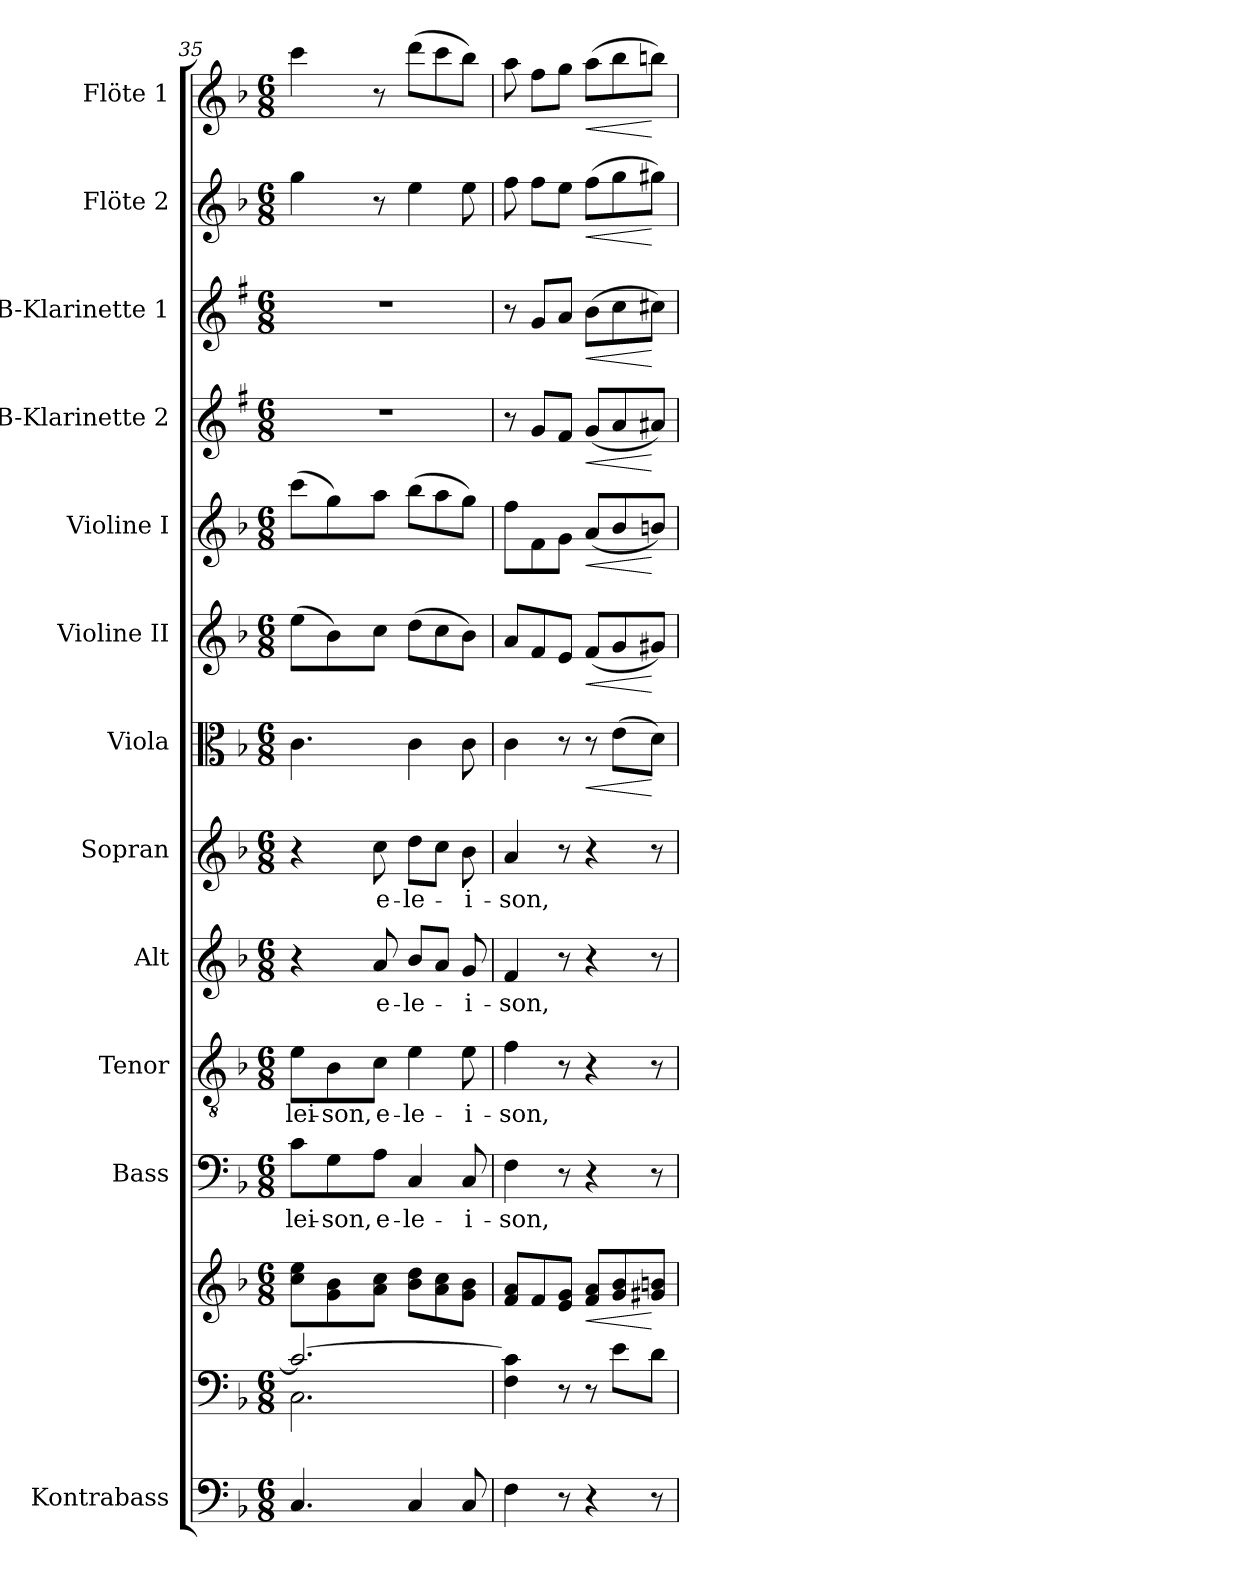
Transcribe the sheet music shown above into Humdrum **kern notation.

**kern	**kern	**kern	**dynam	**kern	**text	**kern	**text	**kern	**text	**kern	**text	**kern	**dynam	**kern	**dynam	**kern	**dynam	**kern	**dynam	**kern	**dynam	**kern	**dynam	**kern	**dynam
*part13	*part12	*part12	*part12	*part11	*part11	*part10	*part10	*part9	*part9	*part8	*part8	*part7	*part7	*part6	*part6	*part5	*part5	*part4	*part4	*part3	*part3	*part2	*part2	*part1	*part1
*staff14	*staff13	*staff12	*staff12/13	*staff11	*staff11	*staff10	*staff10	*staff9	*staff9	*staff8	*staff8	*staff7	*staff7	*staff6	*staff6	*staff5	*staff5	*staff4	*staff4	*staff3	*staff3	*staff2	*staff2	*staff1	*staff1
*I"Kontrabass	*	*	*	*I"Bass	*	*I"Tenor	*	*I"Alt	*	*I"Sopran	*	*I"Viola	*	*I"Violine II	*	*I"Violine I	*	*I"B-Klarinette 2	*	*I"B-Klarinette 1	*	*I"Flöte 2	*	*I"Flöte 1	*
*I'Kb.	*	*	*	*I'B.	*	*I'T.	*	*I'A.	*	*I'S.	*	*I'Vla.	*	*I'Vl. II	*	*I'Vl. I	*	*I'B Kl. 2	*	*I'B Kl. 1	*	*I'Fl. 2	*	*I'Fl. 1	*
*clefF4	*clefF4	*clefG2	*	*clefF4	*	*clefGv2	*	*clefG2	*	*clefG2	*	*clefC3	*	*clefG2	*	*clefG2	*	*clefG2	*	*clefG2	*	*clefG2	*	*clefG2	*
*ITrd7c12	*	*	*	*	*	*	*	*	*	*	*	*	*	*	*	*	*	*ITrd1c2	*	*ITrd1c2	*	*	*	*	*
*k[b-]	*k[b-]	*k[b-]	*	*k[b-]	*	*k[b-]	*	*k[b-]	*	*k[b-]	*	*k[b-]	*	*k[b-]	*	*k[b-]	*	*k[b-]	*	*k[b-]	*	*k[b-]	*	*k[b-]	*
*F:	*F:	*F:	*	*F:	*	*F:	*	*F:	*	*F:	*	*F:	*	*F:	*	*F:	*	*F:	*	*F:	*	*F:	*	*F:	*
*M6/8	*M6/8	*M6/8	*	*M6/8	*	*M6/8	*	*M6/8	*	*M6/8	*	*M6/8	*	*M6/8	*	*M6/8	*	*M6/8	*	*M6/8	*	*M6/8	*	*M6/8	*
=35	=35	=35	=35	=35	=35	=35	=35	=35	=35	=35	=35	=35	=35	=35	=35	=35	=35	=35	=35	=35	=35	=35	=35	=35	=35
*	*^	*	*	*	*	*	*	*	*	*	*	*	*	*	*	*	*	*	*	*	*	*	*	*	*
!	!	!	!	!	!	!LO:LY:b	!	!LO:LY:b	!	!	!	!	!	!	!	!	!	!	!	!	!	!	!	!	!	!
4.CC/	2.c/_	2.C\	8cc\ 8ee\L	.	8c\L	-lei-	8e\L	-lei-	4r	.	4r	.	4.c\	.	(>8ee\L	.	(>8ccc\L	.	2.r	.	2.r	.	4gg\	.	4ccc\	.
!	!	!	!	!	!	!LO:LY:b	!	!LO:LY:b	!	!	!	!	!	!	!	!	!	!	!	!	!	!	!	!	!	!
.	.	.	8g\ 8b-\	.	8G\	-son,	8B-\	-son,	.	.	.	.	.	.	8b-\)	.	8gg\)	.	.	.	.	.	.	.	.	.
!	!	!	!	!	!	!LO:LY:b	!	!LO:LY:b	!	!LO:LY:b	!	!LO:LY:b	!	!	!	!	!	!	!	!	!	!	!	!	!	!
.	.	.	8a\ 8cc\J	.	8A\J	e-	8c\J	e-	8a/	e-	8cc\	e-	.	.	8cc\J	.	8aa\J	.	.	.	.	.	8r	.	8r	.
!	!	!	!	!	!	!LO:LY:b	!	!LO:LY:b	!	!LO:LY:b	!	!LO:LY:b	!	!	!	!	!	!	!	!	!	!	!	!	!	!
4CC/	.	.	8b-\ 8dd\L	.	4C/	-le-	4e\	-le-	8b-/L	-le-	8dd\L	-le-	4c\	.	(>8dd\L	.	(>8bb-\L	.	.	.	.	.	4ee\	.	(>8ddd\L	.
.	.	.	8a\ 8cc\	.	.	.	.	.	8a/J	.	8cc\J	.	.	.	8cc\	.	8aa\	.	.	.	.	.	.	.	8ccc\	.
!	!	!	!	!	!	!LO:LY:b	!	!LO:LY:b	!	!LO:LY:b	!	!LO:LY:b	!	!	!	!	!	!	!	!	!	!	!	!	!	!
8CC/	.	.	8g\ 8b-\J	.	8C/	-i-	8e\	-i-	8g/	-i-	8b-\	-i-	8c\	.	8b-\J)	.	8gg\J)	.	.	.	.	.	8ee\	.	8bb-\J)	.
*	*v	*v	*	*	*	*	*	*	*	*	*	*	*	*	*	*	*	*	*	*	*	*	*	*	*	*
=36	=36	=36	=36	=36	=36	=36	=36	=36	=36	=36	=36	=36	=36	=36	=36	=36	=36	=36	=36	=36	=36	=36	=36	=36	=36
!	!	!	!	!	!LO:LY:b	!	!LO:LY:b	!	!LO:LY:b	!	!LO:LY:b	!	!	!	!	!	!	!	!	!	!	!	!	!	!
4FF\	4F\ 4c\]	8f/ 8a/L	.	4F\	-son,	4f\	-son,	4f/	-son,	4a/	-son,	4c\	.	8a/L	.	8ff\L	.	8r	.	8r	.	8ff\	.	8aa\	.
.	.	8f/	.	.	.	.	.	.	.	.	.	.	.	8f/	.	8f\	.	8f/L	.	8f/L	.	8ff\L	.	8ff\L	.
8r	8r	8e/ 8g/J	.	8r	.	8r	.	8r	.	8r	.	8r	.	8e/J	.	8g\J	.	8e/J	.	8g/J	.	8ee\J	.	8gg\J	.
!	!	!	!LO:HP:b	!	!	!	!	!	!	!	!	!	!LO:HP:b	!	!LO:HP:b	!	!LO:HP:b	!	!LO:HP:b	!	!LO:HP:b	!	!LO:HP:b	!	!LO:HP:b
4r	8r	8f/ 8a/L	<	4r	.	4r	.	4r	.	4r	.	8r	<	(<8f/L	<	(<8a/L	<	(<8f/L	<	(>8a\L	<	(>8ff\L	<	(>8aa\L	<
.	8e\L	8g/ 8b-/	.	.	.	.	.	.	.	.	.	(>8e\L	.	8g/	.	8b-/	.	8g/	.	8b-\	.	8gg\	.	8bb-\	.
8r	8d\J	8g#X/ 8bn/J	[	8r	.	8r	.	8r	.	8r	.	8d\J)	[	8g#X/J)	[	8bn/J)	[	8g#X/J)	[	8bn\J)	[	8gg#X\J)	[	8bbn\J)	[
=	=	=	=	=	=	=	=	=	=	=	=	=	=	=	=	=	=	=	=	=	=	=	=	=	=
*-	*-	*-	*-	*-	*-	*-	*-	*-	*-	*-	*-	*-	*-	*-	*-	*-	*-	*-	*-	*-	*-	*-	*-	*-	*-
